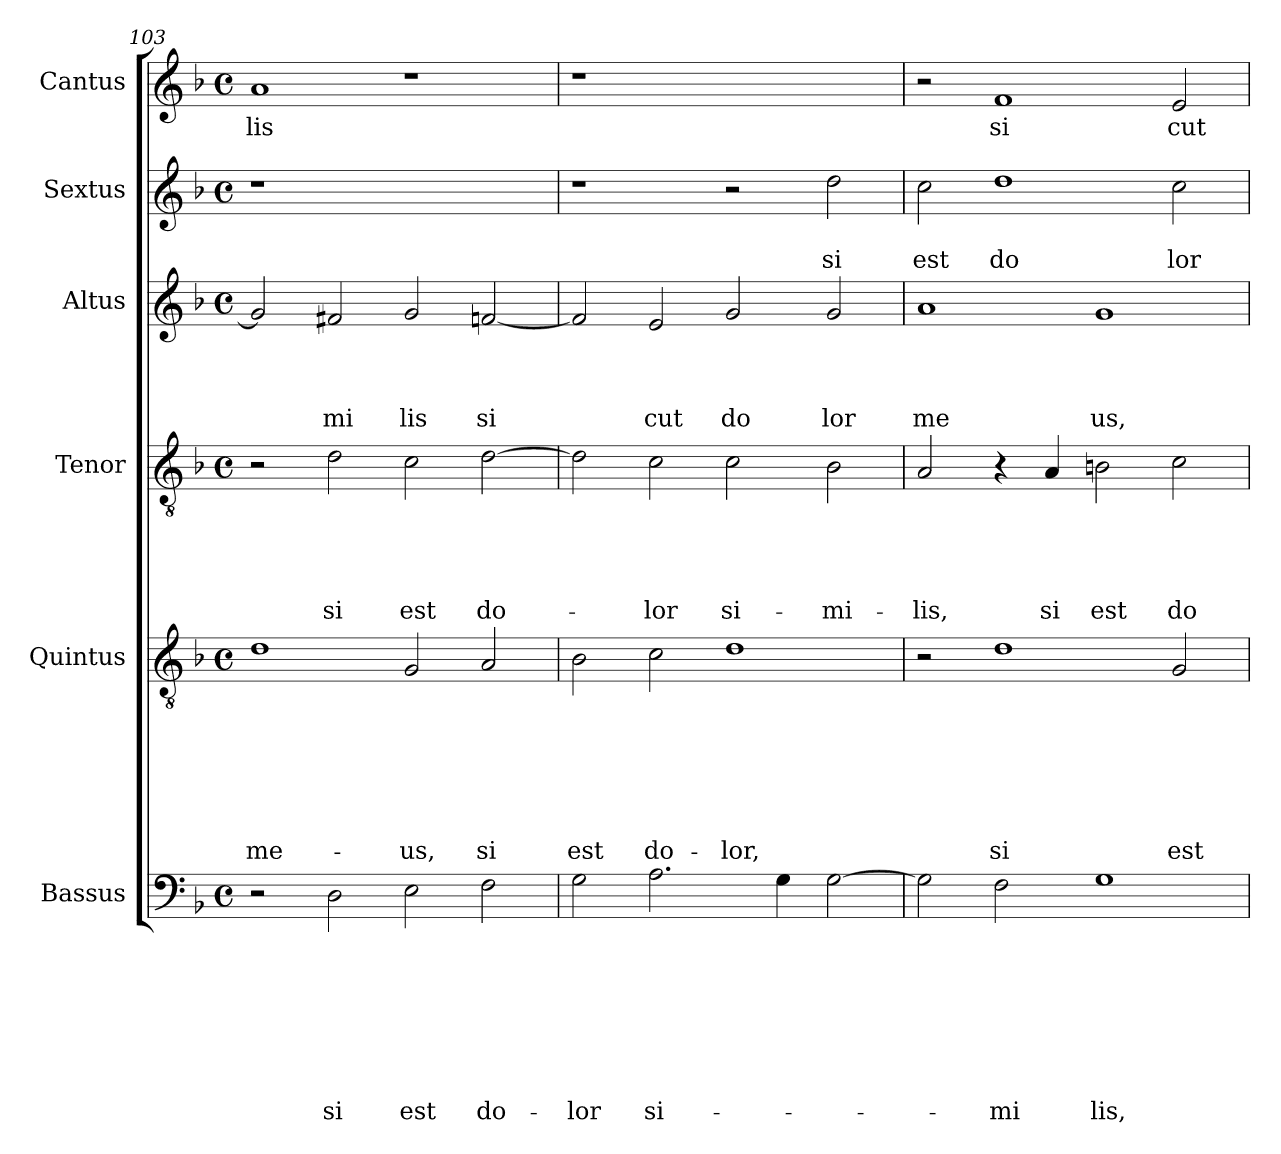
**kern	**text	**text	**text	**text	**text	**text	**text	**text	**kern	**text	**text	**text	**text	**text	**text	**text	**kern	**text	**text	**text	**text	**text	**kern	**text	**text	**text	**text	**kern	**text	**text	**kern	**text
*part6	*part6	*part6	*part6	*part6	*part6	*part6	*part6	*part6	*part5	*part5	*part5	*part5	*part5	*part5	*part5	*part5	*part4	*part4	*part4	*part4	*part4	*part4	*part3	*part3	*part3	*part3	*part3	*part2	*part2	*part2	*part1	*part1
*staff6	*staff6	*staff6	*staff6	*staff6	*staff6	*staff6	*staff6	*staff6	*staff5	*staff5	*staff5	*staff5	*staff5	*staff5	*staff5	*staff5	*staff4	*staff4	*staff4	*staff4	*staff4	*staff4	*staff3	*staff3	*staff3	*staff3	*staff3	*staff2	*staff2	*staff2	*staff1	*staff1
*I"Bassus	*	*	*	*	*	*	*	*	*I"Quintus	*	*	*	*	*	*	*	*I"Tenor	*	*	*	*	*	*I"Altus	*	*	*	*	*I"Sextus	*	*	*I"Cantus	*
*clefF4	*	*	*	*	*	*	*	*	*clefGv2	*	*	*	*	*	*	*	*clefGv2	*	*	*	*	*	*clefG2	*	*	*	*	*clefG2	*	*	*clefG2	*
*k[b-]	*	*	*	*	*	*	*	*	*k[b-]	*	*	*	*	*	*	*	*k[b-]	*	*	*	*	*	*k[b-]	*	*	*	*	*k[b-]	*	*	*k[b-]	*
*F:	*	*	*	*	*	*	*	*	*F:	*	*	*	*	*	*	*	*F:	*	*	*	*	*	*F:	*	*	*	*	*F:	*	*	*F:	*
*M4/4	*	*	*	*	*	*	*	*	*M4/4	*	*	*	*	*	*	*	*M4/4	*	*	*	*	*	*M4/4	*	*	*	*	*M4/4	*	*	*M4/4	*
*met(c)	*	*	*	*	*	*	*	*	*met(c)	*	*	*	*	*	*	*	*met(c)	*	*	*	*	*	*met(c)	*	*	*	*	*met(c)	*	*	*met(c)	*
=103	=103	=103	=103	=103	=103	=103	=103	=103	=103	=103	=103	=103	=103	=103	=103	=103	=103	=103	=103	=103	=103	=103	=103	=103	=103	=103	=103	=103	=103	=103	=103	=103
!	!	!	!	!	!	!	!	!	!	!	!	!	!	!	!	!LO:LY:b	!	!	!	!	!	!	!	!	!	!	!	!	!	!	!	!LO:LY:b
2r	.	.	.	.	.	.	.	.	1d	.	.	.	.	.	.	me-	2r	.	.	.	.	.	2g/]	.	.	.	.	1r	.	.	1a	lis
!	!	!	!	!	!	!	!	!LO:LY:b	!	!	!	!	!	!	!	!	!	!	!	!	!	!LO:LY:b	!	!	!	!	!LO:LY:b	!	!	!	!	!
2D\	.	.	.	.	.	.	.	si	.	.	.	.	.	.	.	.	2d\	.	.	.	.	si	2f#X/	.	.	.	mi	.	.	.	.	.
!	!	!	!	!	!	!	!	!LO:LY:b	!	!	!	!	!	!	!	!LO:LY:b	!	!	!	!	!	!LO:LY:b	!	!	!	!	!LO:LY:b	!	!	!	!	!
2E\	.	.	.	.	.	.	.	est	2G/	.	.	.	.	.	.	-us,	2c\	.	.	.	.	est	2g/	.	.	.	lis	1ryy	.	.	1r	.
!	!	!	!	!	!	!	!	!LO:LY:b	!	!	!	!	!	!	!	!LO:LY:b	!	!	!	!	!	!LO:LY:b	!	!	!	!	!LO:LY:b	!	!	!	!	!
2F\	.	.	.	.	.	.	.	do-	2A/	.	.	.	.	.	.	si	[>2d\	.	.	.	.	do-	[<2fn/	.	.	.	si	.	.	.	.	.
=104	=104	=104	=104	=104	=104	=104	=104	=104	=104	=104	=104	=104	=104	=104	=104	=104	=104	=104	=104	=104	=104	=104	=104	=104	=104	=104	=104	=104	=104	=104	=104	=104
!	!	!	!	!	!	!	!	!LO:LY:b	!	!	!	!	!	!	!	!LO:LY:b	!	!	!	!	!	!	!	!	!	!	!	!	!	!	!	!
2G\	.	.	.	.	.	.	.	-lor	2B-\	.	.	.	.	.	.	est	2d\]	.	.	.	.	.	2f/]	.	.	.	.	1r	.	.	1r	.
!	!	!	!	!	!	!	!	!LO:LY:b	!	!	!	!	!	!	!	!LO:LY:b	!	!	!	!	!	!LO:LY:b	!	!	!	!	!LO:LY:b	!	!	!	!	!
2.A\	.	.	.	.	.	.	.	si-	2c\	.	.	.	.	.	.	do-	2c\	.	.	.	.	-lor	2e/	.	.	.	cut	.	.	.	.	.
!	!	!	!	!	!	!	!	!	!	!	!	!	!	!	!	!LO:LY:b	!	!	!	!	!	!LO:LY:b	!	!	!	!	!LO:LY:b	!	!	!	!	!
.	.	.	.	.	.	.	.	.	1d	.	.	.	.	.	.	-lor,	2c\	.	.	.	.	si-	2g/	.	.	.	do	2r	.	.	1ryy	.
4G\	.	.	.	.	.	.	.	.	.	.	.	.	.	.	.	.	.	.	.	.	.	.	.	.	.	.	.	.	.	.	.	.
!	!	!	!	!	!	!	!	!	!	!	!	!	!	!	!	!	!	!	!	!	!	!LO:LY:b	!	!	!	!	!LO:LY:b	!	!	!LO:LY:b	!	!
[<2G\	.	.	.	.	.	.	.	.	.	.	.	.	.	.	.	.	2B-\	.	.	.	.	-mi-	2g/	.	.	.	lor	2dd\	.	si	.	.
!!LO:LB:g=z
=105	=105	=105	=105	=105	=105	=105	=105	=105	=105	=105	=105	=105	=105	=105	=105	=105	=105	=105	=105	=105	=105	=105	=105	=105	=105	=105	=105	=105	=105	=105	=105	=105
!	!	!	!	!	!	!	!	!	!	!	!	!	!	!	!	!	!	!	!	!	!	!LO:LY:b	!	!	!	!	!LO:LY:b	!	!	!LO:LY:b	!	!
2G\]	.	.	.	.	.	.	.	.	2r	.	.	.	.	.	.	.	2A/	.	.	.	.	-lis,	1a	.	.	.	me	2cc\	.	est	2r	.
!	!	!	!	!	!	!	!	!LO:LY:b	!	!	!	!	!	!	!	!LO:LY:b	!	!	!	!	!	!	!	!	!	!	!	!	!	!LO:LY:b	!	!LO:LY:b
2F\	.	.	.	.	.	.	.	-mi	1d	.	.	.	.	.	.	si	4r	.	.	.	.	.	.	.	.	.	.	1dd	.	do	1f	si
!	!	!	!	!	!	!	!	!	!	!	!	!	!	!	!	!	!	!	!	!	!	!LO:LY:b	!	!	!	!	!	!	!	!	!	!
.	.	.	.	.	.	.	.	.	.	.	.	.	.	.	.	.	4A/	.	.	.	.	si	.	.	.	.	.	.	.	.	.	.
!	!	!	!	!	!	!	!	!LO:LY:b	!	!	!	!	!	!	!	!	!	!	!	!	!	!LO:LY:b	!	!	!	!	!LO:LY:b	!	!	!	!	!
1G	.	.	.	.	.	.	.	lis,	.	.	.	.	.	.	.	.	2Bn\	.	.	.	.	est	1g	.	.	.	us,	.	.	.	.	.
!	!	!	!	!	!	!	!	!	!	!	!	!	!	!	!	!LO:LY:b	!	!	!	!	!	!LO:LY:b	!	!	!	!	!	!	!	!LO:LY:b	!	!LO:LY:b
.	.	.	.	.	.	.	.	.	2G/	.	.	.	.	.	.	est	2c\	.	.	.	.	do	.	.	.	.	.	2cc\	.	lor	2e/	cut
=	=	=	=	=	=	=	=	=	=	=	=	=	=	=	=	=	=	=	=	=	=	=	=	=	=	=	=	=	=	=	=	=
*-	*-	*-	*-	*-	*-	*-	*-	*-	*-	*-	*-	*-	*-	*-	*-	*-	*-	*-	*-	*-	*-	*-	*-	*-	*-	*-	*-	*-	*-	*-	*-	*-
